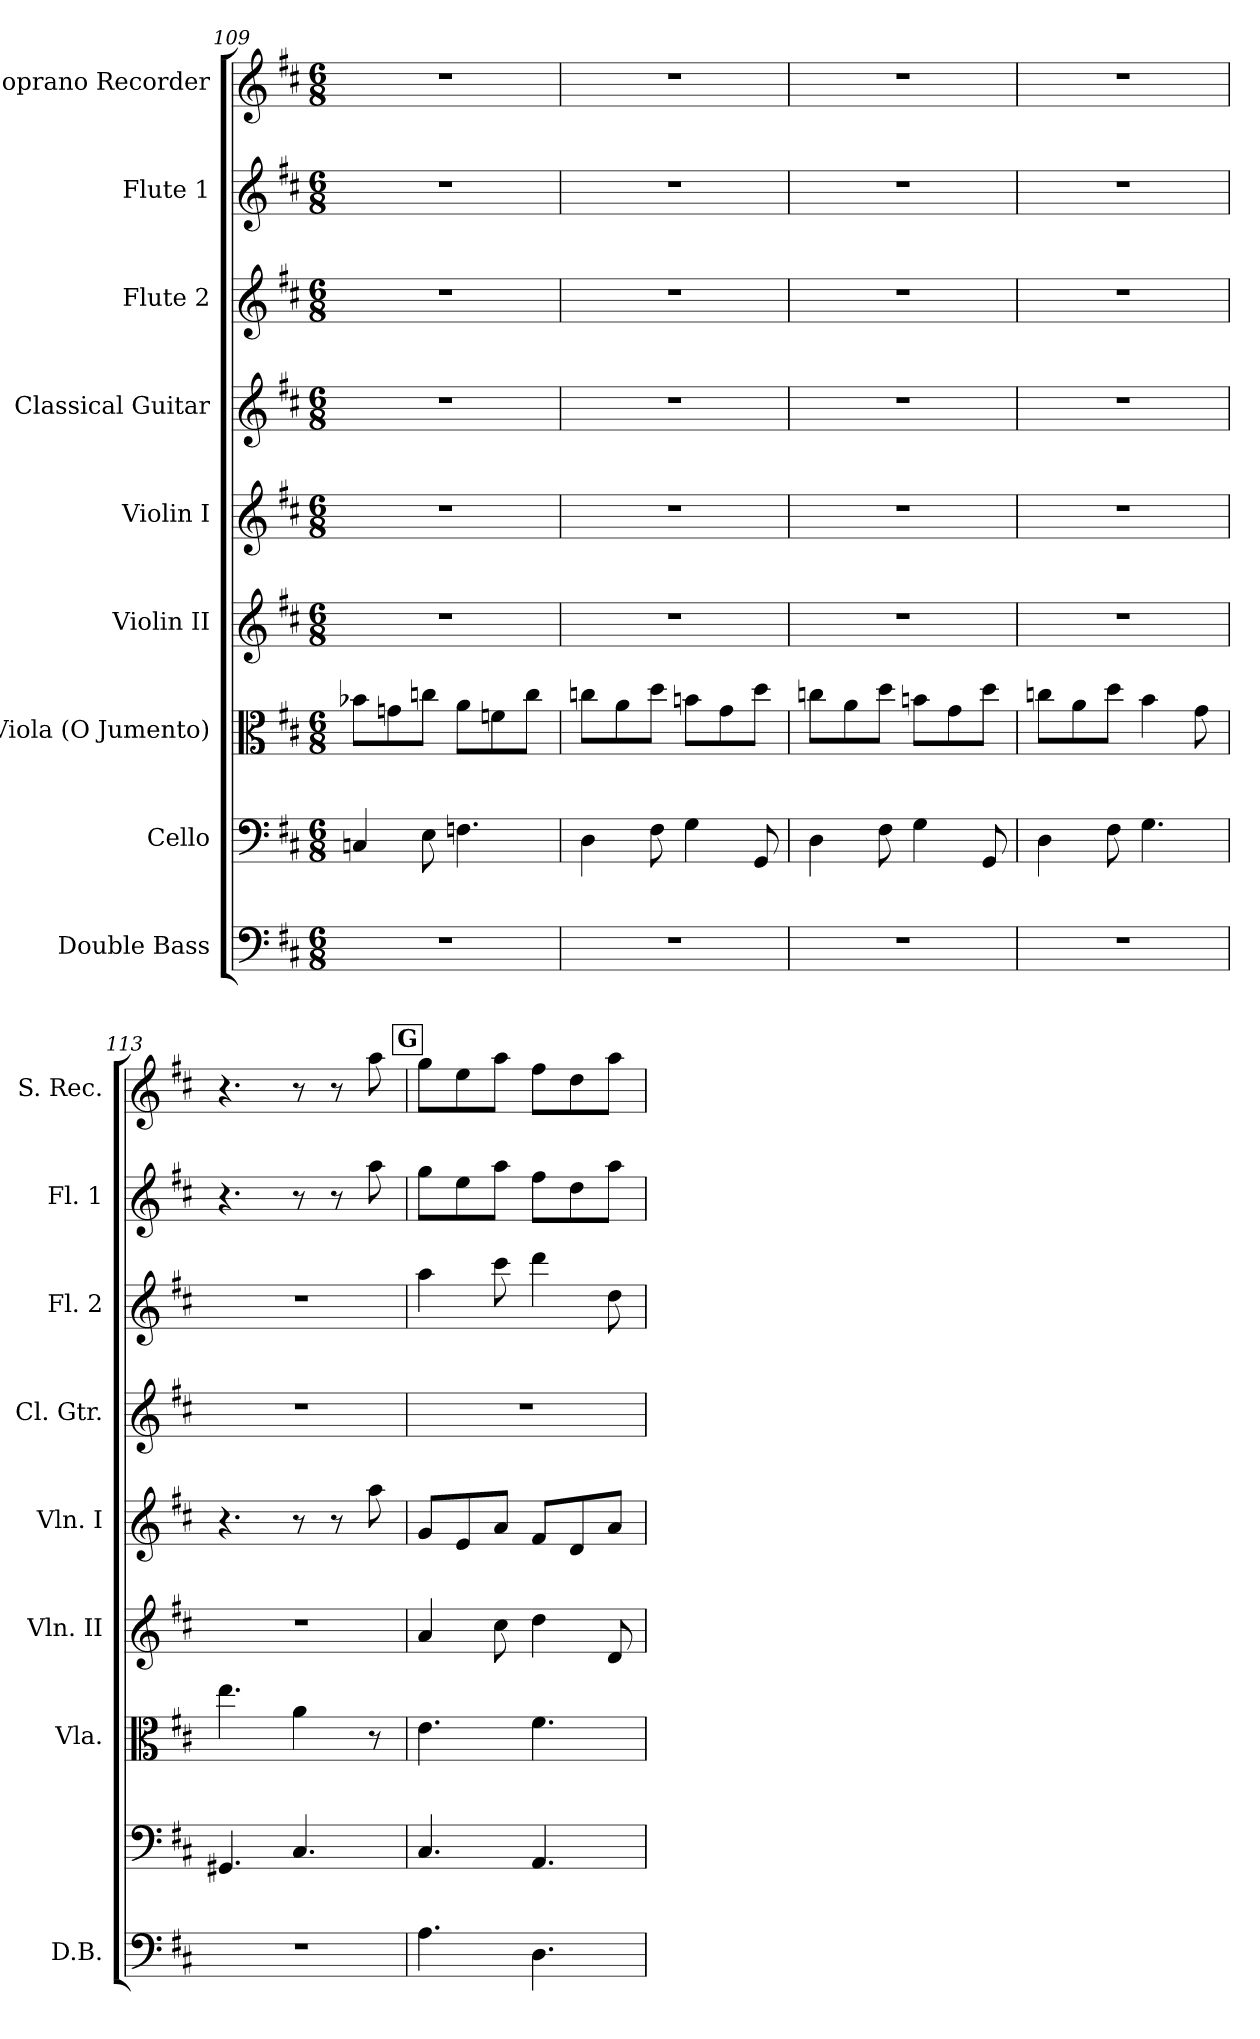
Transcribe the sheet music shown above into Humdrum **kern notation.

**kern	**kern	**kern	**kern	**kern	**kern	**kern	**kern	**kern
*part9	*part8	*part7	*part6	*part5	*part4	*part3	*part2	*part1
*staff9	*staff8	*staff7	*staff6	*staff5	*staff4	*staff3	*staff2	*staff1
*I"Double Bass	*I"Cello	*I"Viola (O Jumento)	*I"Violin II	*I"Violin I	*I"Classical Guitar	*I"Flute 2	*I"Flute 1	*I"Soprano Recorder
*I'D.B.	*	*I'Vla.	*I'Vln. II	*I'Vln. I	*I'Cl. Gtr.	*I'Fl. 2	*I'Fl. 1	*I'S. Rec.
*clefF4	*clefF4	*clefC3	*clefG2	*clefG2	*clefG2	*clefG2	*clefG2	*clefG2
*ITrd7c12	*	*	*	*	*ITrd7c12	*	*	*ITrd-7c-12
*k[f#c#]	*k[f#c#]	*k[f#c#]	*k[f#c#]	*k[f#c#]	*k[f#c#]	*k[f#c#]	*k[f#c#]	*k[f#c#]
*D:	*D:	*D:	*D:	*D:	*D:	*D:	*D:	*D:
*M6/8	*M6/8	*M6/8	*M6/8	*M6/8	*M6/8	*M6/8	*M6/8	*M6/8
=109	=109	=109	=109	=109	=109	=109	=109	=109
2.r	4Cn/	8b-X\L	2.r	2.r	2.r	2.r	2.r	2.r
.	.	8gni\	.	.	.	.	.	.
.	8E\	8ccn\J	.	.	.	.	.	.
.	4.Fn\	8a\L	.	.	.	.	.	.
.	.	8fn\	.	.	.	.	.	.
.	.	8cc\J	.	.	.	.	.	.
!!LO:PB:g=z
=110	=110	=110	=110	=110	=110	=110	=110	=110
2.r	4D\	8ccn\L	2.r	2.r	2.r	2.r	2.r	2.r
.	.	8a\	.	.	.	.	.	.
.	8F#i\	8dd\J	.	.	.	.	.	.
.	4G\	8bni\L	.	.	.	.	.	.
.	.	8g\	.	.	.	.	.	.
.	8GG/	8dd\J	.	.	.	.	.	.
=111	=111	=111	=111	=111	=111	=111	=111	=111
2.r	4D\	8ccn\L	2.r	2.r	2.r	2.r	2.r	2.r
.	.	8a\	.	.	.	.	.	.
.	8F#i\	8dd\J	.	.	.	.	.	.
.	4G\	8bni\L	.	.	.	.	.	.
.	.	8g\	.	.	.	.	.	.
.	8GG/	8dd\J	.	.	.	.	.	.
=112	=112	=112	=112	=112	=112	=112	=112	=112
2.r	4D\	8ccn\L	2.r	2.r	2.r	2.r	2.r	2.r
.	.	8a\	.	.	.	.	.	.
.	8F#i\	8dd\J	.	.	.	.	.	.
.	4.G\	4b\	.	.	.	.	.	.
.	.	8g\	.	.	.	.	.	.
=113	=113	=113	=113	=113	=113	=113	=113	=113
2.r	4.GG#X/	4.ee\	2.r	4.r	2.r	2.r	4.r	4.r
.	4.C#/	4a\	.	8r	.	.	8r	8r
.	.	.	.	8r	.	.	8r	8r
.	.	8r	.	8aa\	.	.	8aa\	8aaa\
!!LO:REH:place=s1:a:B:fs=12:t=G
=114	=114	=114	=114	=114	=114	=114	=114	=114
4.AA\	4.C#/	4.e\	4a/	8g/L	2.r	4aa\	8gg\L	8ggg\L
.	.	.	.	8e/	.	.	8ee\	8eee\
.	.	.	8cc#\	8a/J	.	8ccc#\	8aa\J	8aaa\J
4.DD\	4.AA/	4.f#\	4dd\	8f#/L	.	4ddd\	8ff#\L	8fff#\L
.	.	.	.	8d/	.	.	8dd\	8ddd\
.	.	.	8d/	8a/J	.	8dd\	8aa\J	8aaa\J
=	=	=	=	=	=	=	=	=
*-	*-	*-	*-	*-	*-	*-	*-	*-
